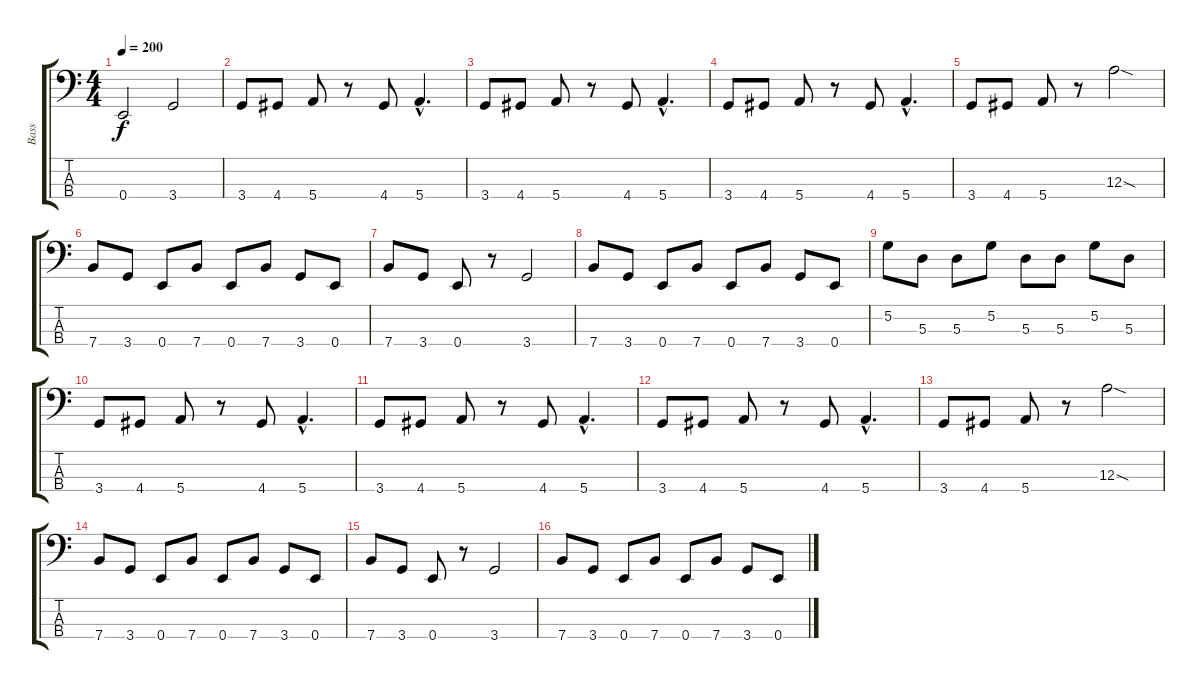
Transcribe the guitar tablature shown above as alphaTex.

\track ("Bass" "Bass") {instrument slapbass1}
\staff {score tabs}
\tuning (G2 D2 A1 E1) {hide}
\ts (4 4)
\tempo 200
\clef f4
\ks c
0.4.2{dy f} 3.4.2 |
3.4.8 4.4.8 5.4.8 r.8 4.4.8 5.4{hac}.4{d} |
3.4.8 4.4.8 5.4.8 r.8 4.4.8 5.4{hac}.4{d} |
3.4.8 4.4.8 5.4.8 r.8 4.4.8 5.4{hac}.4{d} |
3.4.8 4.4.8 5.4.8 r.8 12.3{sod}.2 |
7.4.8 3.4.8 0.4.8 7.4.8 0.4.8 7.4.8 3.4.8 0.4.8 |
7.4.8 3.4.8 0.4.8 r.8 3.4.2 |
7.4.8 3.4.8 0.4.8 7.4.8 0.4.8 7.4.8 3.4.8 0.4.8 |
5.2.8 5.3.8 5.3.8 5.2.8 5.3.8 5.3.8 5.2.8 5.3.8 |
3.4.8 4.4.8 5.4.8 r.8 4.4.8 5.4{hac}.4{d} |
3.4.8 4.4.8 5.4.8 r.8 4.4.8 5.4{hac}.4{d} |
3.4.8 4.4.8 5.4.8 r.8 4.4.8 5.4{hac}.4{d} |
3.4.8 4.4.8 5.4.8 r.8 12.3{sod}.2 |
7.4.8 3.4.8 0.4.8 7.4.8 0.4.8 7.4.8 3.4.8 0.4.8 |
7.4.8 3.4.8 0.4.8 r.8 3.4.2 |
7.4.8 3.4.8 0.4.8 7.4.8 0.4.8 7.4.8 3.4.8 0.4.8
